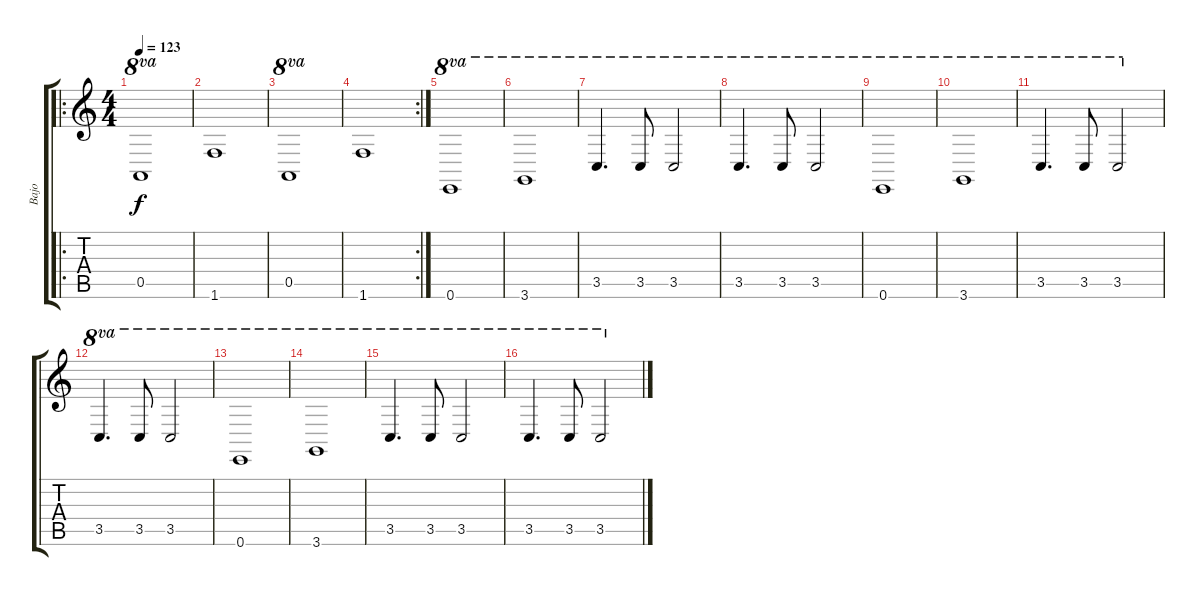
\track ("Bajo" "Bajo") {instrument electricbassfinger}
\staff {score tabs}
\tuning (E4 B3 G3 D3 A2 E2) {hide}
\ro
\ts (4 4)
\tempo 123
\clef g2
\ks c
0.5.1{ot 8va dy f} |
1.6.1 |
0.5.1{ot 8va} |
\rc 2
1.6.1 |
0.6.1{ot 8va} |
3.6.1{ot 8va} |
3.5.4{d ot 8va} 3.5.8{ot 8va} 3.5.2{ot 8va} |
3.5.4{d ot 8va} 3.5.8{ot 8va} 3.5.2{ot 8va} |
0.6.1{ot 8va} |
3.6.1{ot 8va} |
3.5.4{d ot 8va} 3.5.8{ot 8va} 3.5.2{ot 8va} |
3.5.4{d ot 8va} 3.5.8{ot 8va} 3.5.2{ot 8va} |
0.6.1{ot 8va} |
3.6.1{ot 8va} |
3.5.4{d ot 8va} 3.5.8{ot 8va} 3.5.2{ot 8va} |
3.5.4{d ot 8va} 3.5.8{ot 8va} 3.5.2{ot 8va}
